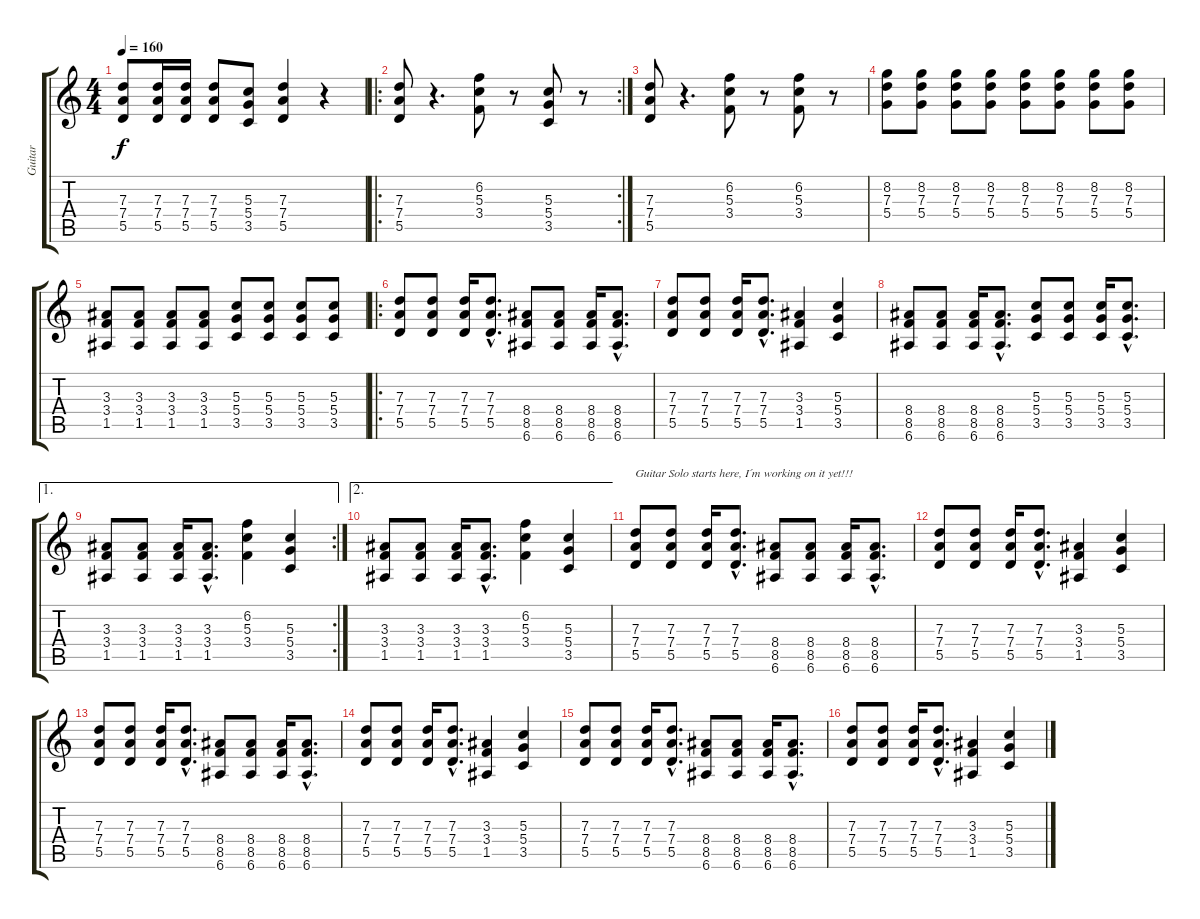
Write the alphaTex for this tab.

\track ("Guitar" "Guitar") {instrument distortionguitar}
\staff {score tabs}
\tuning (E4 B3 G3 D3 A2 E2) {hide}
\ts (4 4)
\tempo 160
\clef g2
\ks c
(7.3 7.4 5.5).8{dy f} (7.3 7.4 5.5).16 (7.3 7.4 5.5).16 (7.3 7.4 5.5).8 (5.3 5.4 3.5).8 (7.3 7.4 5.5).4 r.4 |
\ro
\rc 2
(7.3 7.4 5.5).8 r.4{d} (6.2 5.3 3.4).8 r.8 (5.3 5.4 3.5).8 r.8 |
(7.3 7.4 5.5).8 r.4{d} (6.2 5.3 3.4).8 r.8 (6.2 5.3 3.4).8 r.8 |
(8.2 7.3 5.4).8 (8.2 7.3 5.4).8 (8.2 7.3 5.4).8 (8.2 7.3 5.4).8 (8.2 7.3 5.4).8 (8.2 7.3 5.4).8 (8.2 7.3 5.4).8 (8.2 7.3 5.4).8 |
(3.3 3.4 1.5).8 (3.3 3.4 1.5).8 (3.3 3.4 1.5).8 (3.3 3.4 1.5).8 (5.3 5.4 3.5).8 (5.3 5.4 3.5).8 (5.3 5.4 3.5).8 (5.3 5.4 3.5).8 |
\ro
(7.3 7.4 5.5).8 (7.3 7.4 5.5).8 (7.3 7.4 5.5).16 (7.3{hac} 7.4{hac} 5.5{hac}).8{d} (8.4 8.5 6.6).8 (8.4 8.5 6.6).8 (8.4 8.5 6.6).16 (8.4{hac} 8.5{hac} 6.6{hac}).8{d} |
(7.3 7.4 5.5).8 (7.3 7.4 5.5).8 (7.3 7.4 5.5).16 (7.3{hac} 7.4{hac} 5.5{hac}).8{d} (3.3 3.4 1.5).4 (5.3 5.4 3.5).4 |
(8.4 8.5 6.6).8 (8.4 8.5 6.6).8 (8.4 8.5 6.6).16 (8.4{hac} 8.5{hac} 6.6{hac}).8{d} (5.3 5.4 3.5).8 (5.3 5.4 3.5).8 (5.3 5.4 3.5).16 (5.3{hac} 5.4{hac} 3.5{hac}).8{d} |
\ae 1
\rc 2
(3.3 3.4 1.5).8 (3.3 3.4 1.5).8 (3.3 3.4 1.5).16 (3.3{hac} 3.4{hac} 1.5{hac}).8{d} (6.2 5.3 3.4).4 (5.3 5.4 3.5).4 |
\ae 2
(3.3 3.4 1.5).8 (3.3 3.4 1.5).8 (3.3 3.4 1.5).16 (3.3{hac} 3.4{hac} 1.5{hac}).8{d} (6.2 5.3 3.4).4 (5.3 5.4 3.5).4 |
(7.3 7.4 5.5).8{txt "Guitar Solo starts here, I´m working on it yet!!!"} (7.3 7.4 5.5).8 (7.3 7.4 5.5).16 (7.3{hac} 7.4{hac} 5.5{hac}).8{d} (8.4 8.5 6.6).8 (8.4 8.5 6.6).8 (8.4 8.5 6.6).16 (8.4{hac} 8.5{hac} 6.6{hac}).8{d} |
(7.3 7.4 5.5).8 (7.3 7.4 5.5).8 (7.3 7.4 5.5).16 (7.3{hac} 7.4{hac} 5.5{hac}).8{d} (3.3 3.4 1.5).4 (5.3 5.4 3.5).4 |
(7.3 7.4 5.5).8 (7.3 7.4 5.5).8 (7.3 7.4 5.5).16 (7.3{hac} 7.4{hac} 5.5{hac}).8{d} (8.4 8.5 6.6).8 (8.4 8.5 6.6).8 (8.4 8.5 6.6).16 (8.4{hac} 8.5{hac} 6.6{hac}).8{d} |
(7.3 7.4 5.5).8 (7.3 7.4 5.5).8 (7.3 7.4 5.5).16 (7.3{hac} 7.4{hac} 5.5{hac}).8{d} (3.3 3.4 1.5).4 (5.3 5.4 3.5).4 |
(7.3 7.4 5.5).8 (7.3 7.4 5.5).8 (7.3 7.4 5.5).16 (7.3{hac} 7.4{hac} 5.5{hac}).8{d} (8.4 8.5 6.6).8 (8.4 8.5 6.6).8 (8.4 8.5 6.6).16 (8.4{hac} 8.5{hac} 6.6{hac}).8{d} |
(7.3 7.4 5.5).8 (7.3 7.4 5.5).8 (7.3 7.4 5.5).16 (7.3{hac} 7.4{hac} 5.5{hac}).8{d} (3.3 3.4 1.5).4 (5.3 5.4 3.5).4
